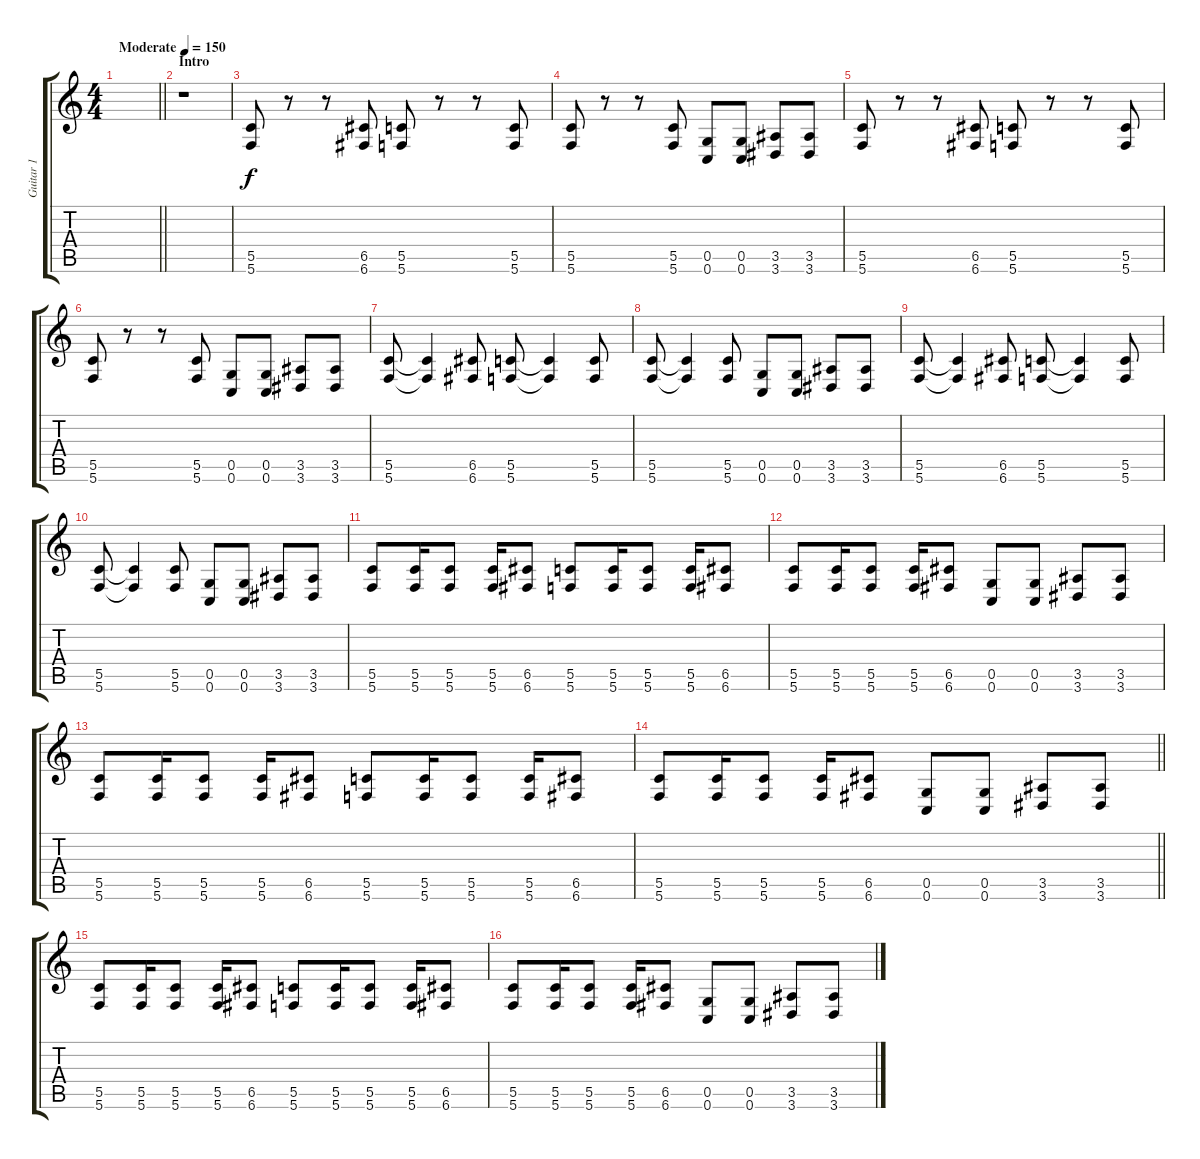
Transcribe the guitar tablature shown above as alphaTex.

\track ("Guitar 1" "Guitar 1") {instrument distortionguitar}
\staff {score tabs}
\tuning (D4 A3 F3 C3 G2 C2) {hide}
\ts (4 4)
\tempo (150 "Moderate")
\clef g2
\barLineRight lightlight
\ks c
|
\section ("" "Intro")
r.1 |
(5.5 5.6).8 r.8 r.8 (6.5 6.6).8 (5.5 5.6).8 r.8 r.8 (5.5 5.6).8 |
(5.5 5.6).8 r.8 r.8 (5.5 5.6).8 (0.5 0.6).8 (0.5 0.6).8 (3.5 3.6).8 (3.5 3.6).8 |
(5.5 5.6).8 r.8 r.8 (6.5 6.6).8 (5.5 5.6).8 r.8 r.8 (5.5 5.6).8 |
(5.5 5.6).8 r.8 r.8 (5.5 5.6).8 (0.5 0.6).8 (0.5 0.6).8 (3.5 3.6).8 (3.5 3.6).8 |
(5.5 5.6).8 (5.5{t} 5.6{t}).4 (6.5 6.6).8 (5.5 5.6).8 (5.5{t} 5.6{t}).4 (5.5 5.6).8 |
(5.5 5.6).8 (5.5{t} 5.6{t}).4 (5.5 5.6).8 (0.5 0.6).8 (0.5 0.6).8 (3.5 3.6).8 (3.5 3.6).8 |
(5.5 5.6).8 (5.5{t} 5.6{t}).4 (6.5 6.6).8 (5.5 5.6).8 (5.5{t} 5.6{t}).4 (5.5 5.6).8 |
(5.5 5.6).8 (5.5{t} 5.6{t}).4 (5.5 5.6).8 (0.5 0.6).8 (0.5 0.6).8 (3.5 3.6).8 (3.5 3.6).8 |
(5.5 5.6).8 (5.5 5.6).16 (5.5 5.6).8 (5.5 5.6).16 (6.5 6.6).8 (5.5 5.6).8 (5.5 5.6).16 (5.5 5.6).8 (5.5 5.6).16 (6.5 6.6).8 |
(5.5 5.6).8 (5.5 5.6).16 (5.5 5.6).8 (5.5 5.6).16 (6.5 6.6).8 (0.5 0.6).8 (0.5 0.6).8 (3.5 3.6).8 (3.5 3.6).8 |
(5.5 5.6).8 (5.5 5.6).16 (5.5 5.6).8 (5.5 5.6).16 (6.5 6.6).8 (5.5 5.6).8 (5.5 5.6).16 (5.5 5.6).8 (5.5 5.6).16 (6.5 6.6).8 |
\barLineRight lightlight
(5.5 5.6).8 (5.5 5.6).16 (5.5 5.6).8 (5.5 5.6).16 (6.5 6.6).8 (0.5 0.6).8 (0.5 0.6).8 (3.5 3.6).8 (3.5 3.6).8 |
(5.5 5.6).8 (5.5 5.6).16 (5.5 5.6).8 (5.5 5.6).16 (6.5 6.6).8 (5.5 5.6).8 (5.5 5.6).16 (5.5 5.6).8 (5.5 5.6).16 (6.5 6.6).8 |
(5.5 5.6).8 (5.5 5.6).16 (5.5 5.6).8 (5.5 5.6).16 (6.5 6.6).8 (0.5 0.6).8 (0.5 0.6).8 (3.5 3.6).8 (3.5 3.6).8
